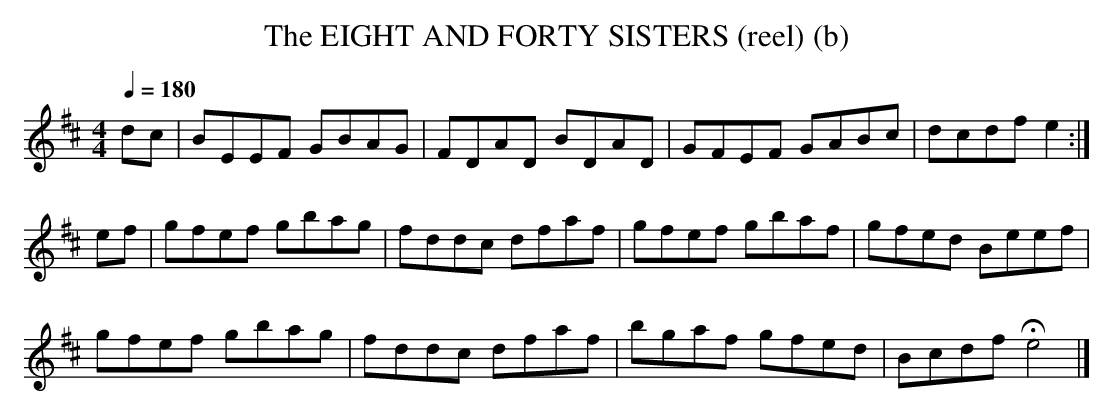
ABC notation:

X:1
T:EIGHT AND FORTY SISTERS (reel) (b), The
Q:1/4=180
L:1/8
M:4/4
K:Edor
dc|BEEF GBAG|FDAD BDAD|GFEF GABc|dcdf e2:|
ef|gfef gbag|fddc dfaf|gfef gbaf|gfed Beef|
gfef gbag|fddc dfaf|bgaf gfed|Bcdf He4|]
